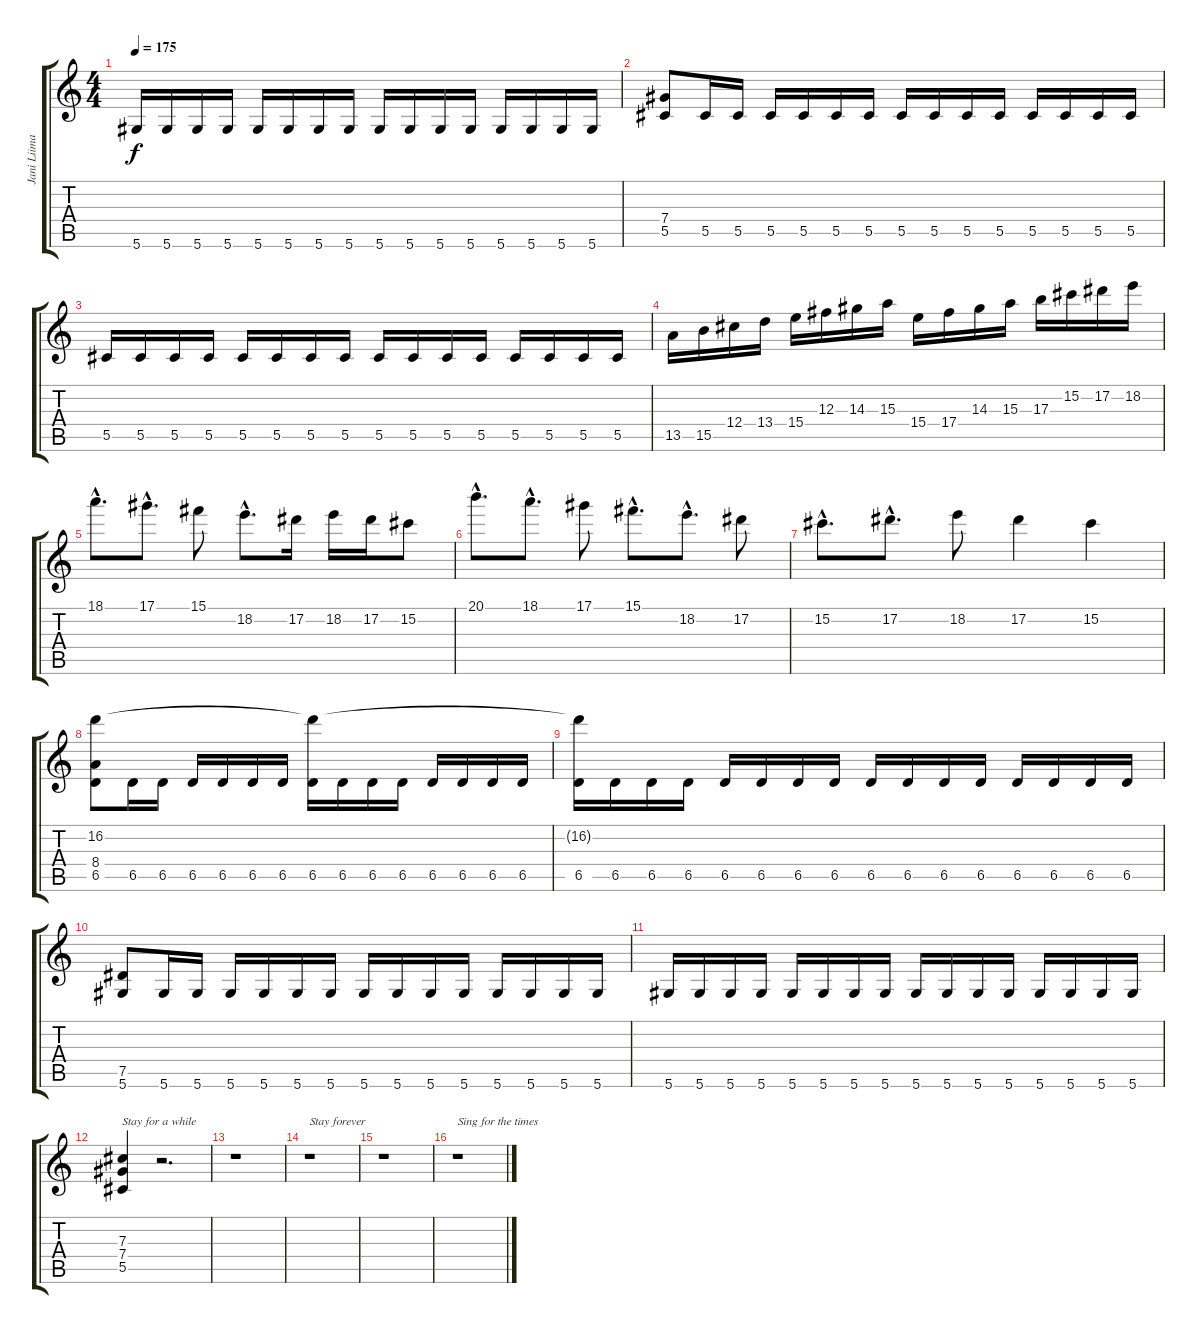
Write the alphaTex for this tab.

\track ("Jani Liimatainen" "Jani Liima") {instrument distortionguitar}
\staff {score tabs}
\tuning (Eb4 Bb3 Gb3 Db3 Ab2 Eb2) {hide}
\ts (4 4)
\tempo 175
\clef g2
\ks c
5.6.16{dy f} 5.6.16 5.6.16 5.6.16 5.6.16 5.6.16 5.6.16 5.6.16 5.6.16 5.6.16 5.6.16 5.6.16 5.6.16 5.6.16 5.6.16 5.6.16 |
(7.4 5.5).8 5.5.16 5.5.16 5.5.16 5.5.16 5.5.16 5.5.16 5.5.16 5.5.16 5.5.16 5.5.16 5.5.16 5.5.16 5.5.16 5.5.16 |
5.5.16 5.5.16 5.5.16 5.5.16 5.5.16 5.5.16 5.5.16 5.5.16 5.5.16 5.5.16 5.5.16 5.5.16 5.5.16 5.5.16 5.5.16 5.5.16 |
13.5.16 15.5.16 12.4.16 13.4.16 15.4.16 12.3.16 14.3.16 15.3.16 15.4.16 17.4.16 14.3.16 15.3.16 17.3.16 15.2.16 17.2.16 18.2.16 |
18.1{hac}.8{d} 17.1{hac}.8{d} 15.1.8 18.2{hac}.8{d} 17.2.16 18.2.16 17.2.16 15.2.8 |
20.1{hac}.8{d} 18.1{hac}.8{d} 17.1.8 15.1{hac}.8{d} 18.2{hac}.8{d} 17.2.8 |
15.2{hac}.8{d} 17.2{hac}.8{d} 18.2.8 17.2.4 15.2.4 |
(16.2 8.4 6.5).8 6.5.16 6.5.16 6.5.16 6.5.16 6.5.16 6.5.16 (16.2{t} 6.5).16 6.5.16 6.5.16 6.5.16 6.5.16 6.5.16 6.5.16 6.5.16 |
(16.2{t} 6.5).16 6.5.16 6.5.16 6.5.16 6.5.16 6.5.16 6.5.16 6.5.16 6.5.16 6.5.16 6.5.16 6.5.16 6.5.16 6.5.16 6.5.16 6.5.16 |
(7.5 5.6).8 5.6.16 5.6.16 5.6.16 5.6.16 5.6.16 5.6.16 5.6.16 5.6.16 5.6.16 5.6.16 5.6.16 5.6.16 5.6.16 5.6.16 |
5.6.16 5.6.16 5.6.16 5.6.16 5.6.16 5.6.16 5.6.16 5.6.16 5.6.16 5.6.16 5.6.16 5.6.16 5.6.16 5.6.16 5.6.16 5.6.16 |
(7.3 7.4 5.5).4{txt "Stay for a while"} r.2{d} |
r.1 |
r.1{txt "Stay forever"} |
r.1 |
r.1{txt "Sing for the times"}
